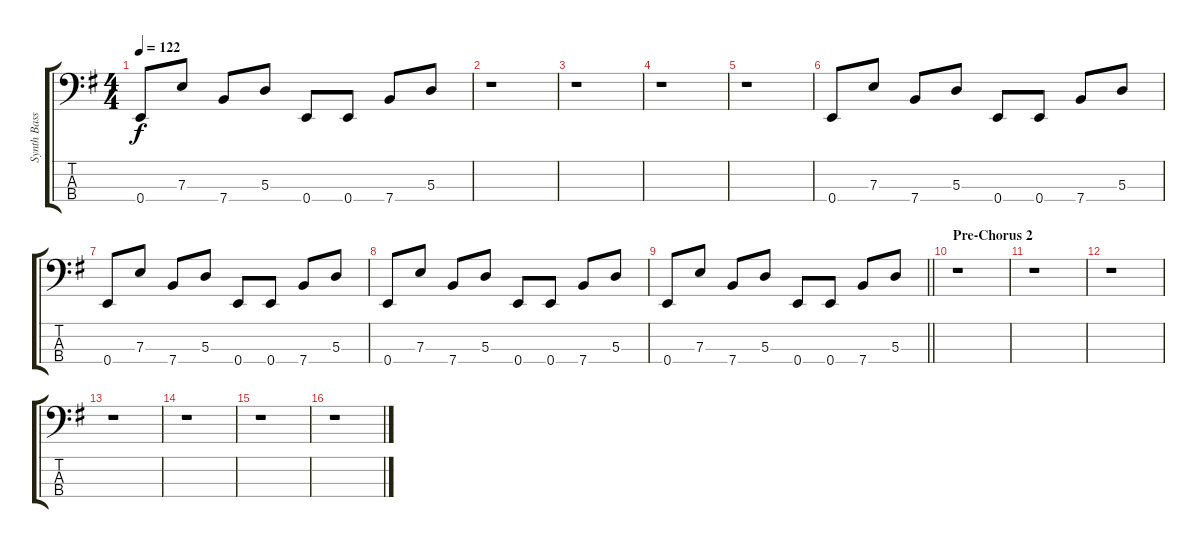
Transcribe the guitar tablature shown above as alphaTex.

\track ("Synth Bass (David Bryan)" "Synth Bass") {instrument synthbass2}
\staff {score tabs}
\tuning (G2 D2 A1 E1) {hide}
\ts (4 4)
\tempo 122
\clef f4
\ks eminor
0.4.8{dy f} 7.3.8 7.4.8 5.3.8 0.4.8 0.4.8 7.4.8 5.3.8 |
r.1 |
r.1 |
r.1 |
r.1 |
0.4.8 7.3.8 7.4.8 5.3.8 0.4.8 0.4.8 7.4.8 5.3.8 |
0.4.8 7.3.8 7.4.8 5.3.8 0.4.8 0.4.8 7.4.8 5.3.8 |
0.4.8 7.3.8 7.4.8 5.3.8 0.4.8 0.4.8 7.4.8 5.3.8 |
\barLineRight lightlight
0.4.8 7.3.8 7.4.8 5.3.8 0.4.8 0.4.8 7.4.8 5.3.8 |
\section ("" "Pre-Chorus 2")
r.1 |
r.1 |
r.1 |
r.1 |
r.1 |
r.1 |
r.1
